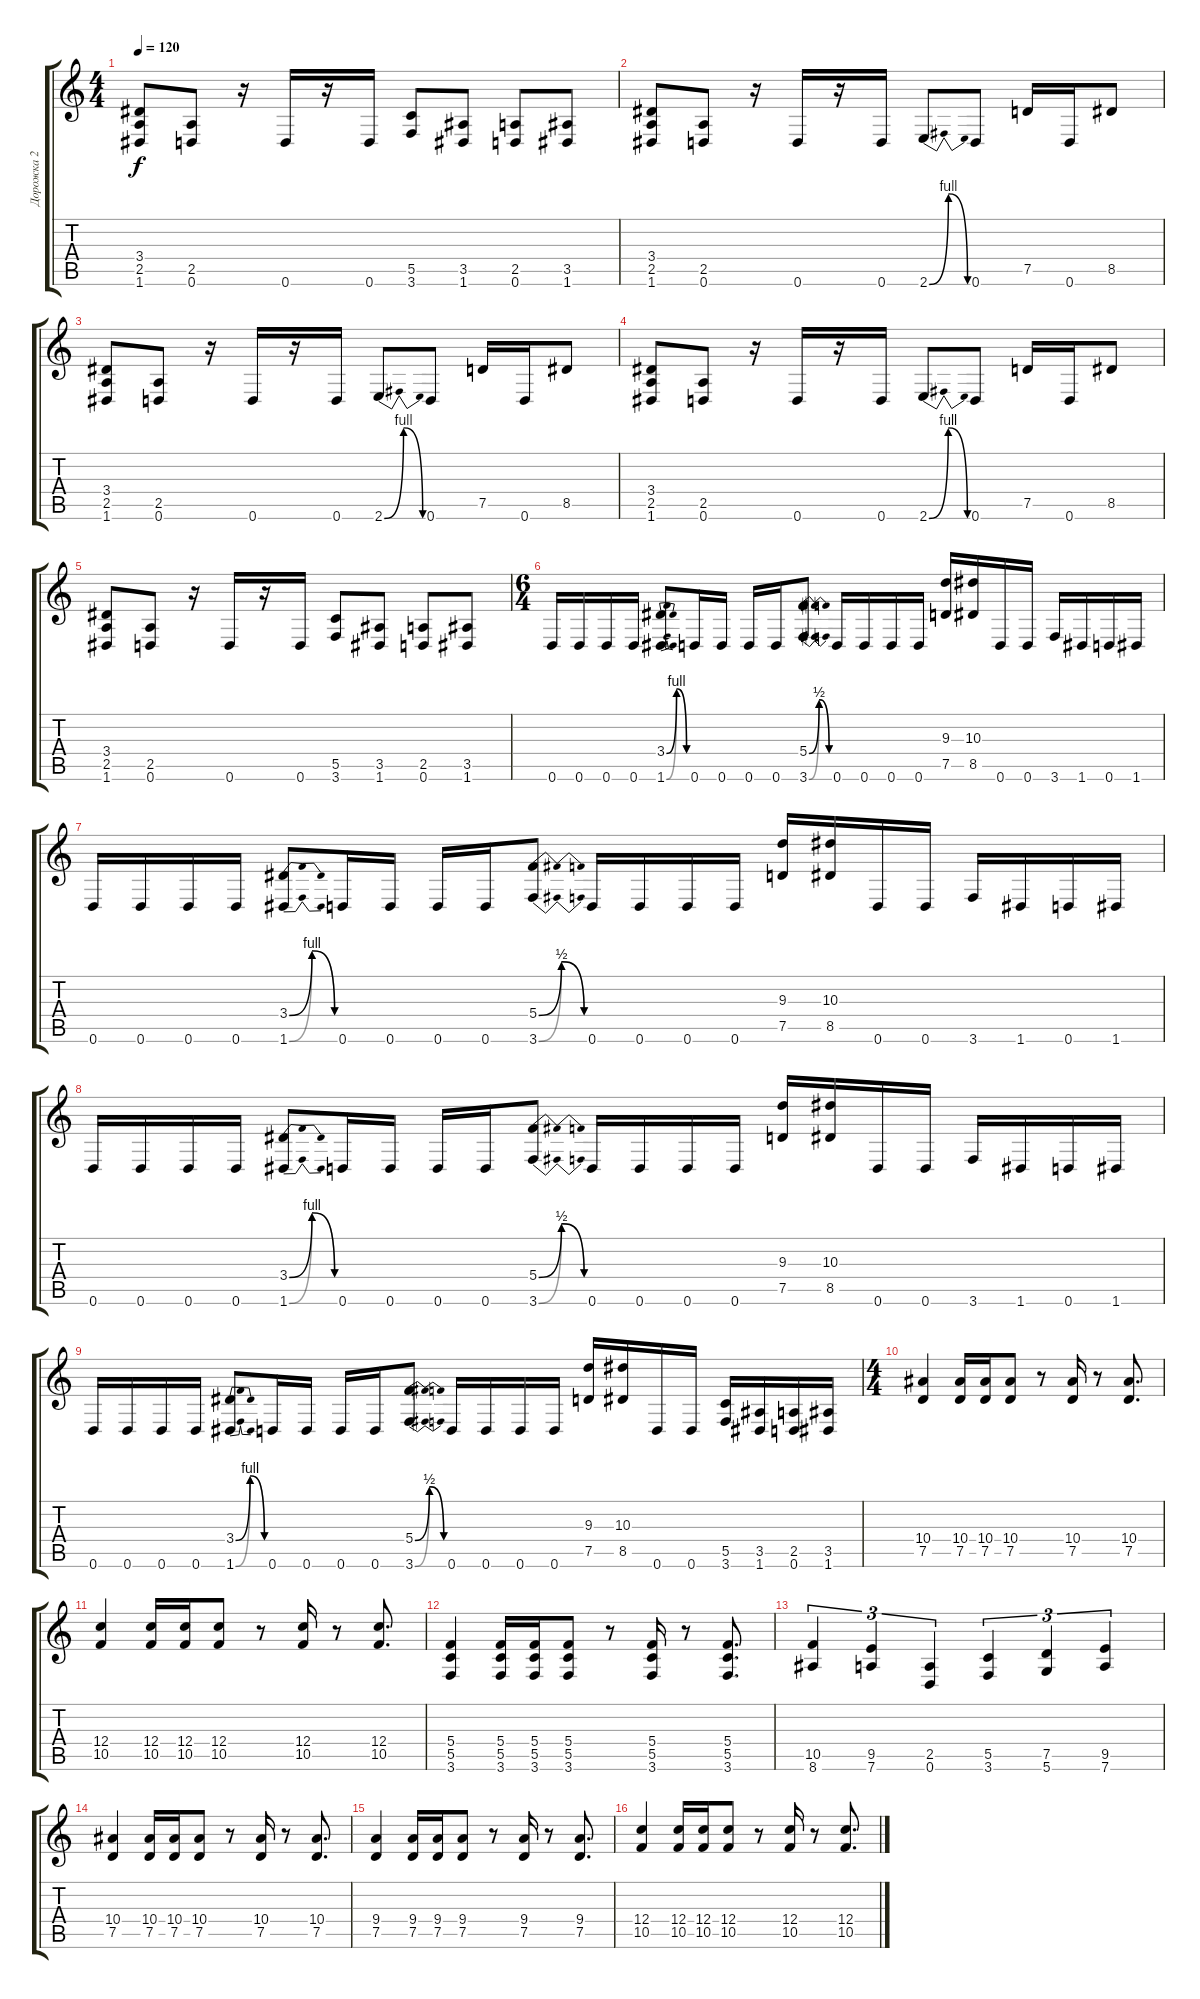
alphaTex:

\track ("Дорожка 2" "Дорожка 2") {instrument distortionguitar}
\staff {score tabs}
\tuning (D4 A3 F3 C3 G2 D2) {hide}
\ts (4 4)
\tempo 120
\clef g2
\ks c
(3.4 2.5 1.6).8{dy f} (2.5 0.6).8 r.16 0.6.16 r.16 0.6.16 (5.5 3.6).8 (3.5 1.6).8 (2.5 0.6).8 (3.5 1.6).8 |
(3.4 2.5 1.6).8 (2.5 0.6).8 r.16 0.6.16 r.16 0.6.16 2.6{be (bendrelease 0 0 15 4 30 4 60 0)}.8 0.6.8 7.5.16 0.6.16 8.5.8 |
(3.4 2.5 1.6).8 (2.5 0.6).8 r.16 0.6.16 r.16 0.6.16 2.6{be (bendrelease 0 0 15 4 30 4 60 0)}.8 0.6.8 7.5.16 0.6.16 8.5.8 |
(3.4 2.5 1.6).8 (2.5 0.6).8 r.16 0.6.16 r.16 0.6.16 2.6{be (bendrelease 0 0 15 4 30 4 60 0)}.8 0.6.8 7.5.16 0.6.16 8.5.8 |
(3.4 2.5 1.6).8 (2.5 0.6).8 r.16 0.6.16 r.16 0.6.16 (5.5 3.6).8 (3.5 1.6).8 (2.5 0.6).8 (3.5 1.6).8 |
\ts (6 4)
0.6.16 0.6.16 0.6.16 0.6.16 (3.4{be (bendrelease 0 0 30 4 30 4 60 0)} 1.6{be (bendrelease 0 0 30 4 30 4 60 0)}).8 0.6.16 0.6.16 0.6.16 0.6.16 (5.4{be (bendrelease 0 0 30 2 30 2 60 0)} 3.6{be (bendrelease 0 0 30 2 30 2 60 0)}).8 0.6.16 0.6.16 0.6.16 0.6.16 (9.3 7.5).16 (10.3 8.5).16 0.6.16 0.6.16 3.6.16 1.6.16 0.6.16 1.6.16 |
0.6.16 0.6.16 0.6.16 0.6.16 (3.4{be (bendrelease 0 0 30 4 30 4 60 0)} 1.6{be (bendrelease 0 0 30 4 30 4 60 0)}).8 0.6.16 0.6.16 0.6.16 0.6.16 (5.4{be (bendrelease 0 0 30 2 30 2 60 0)} 3.6{be (bendrelease 0 0 30 2 30 2 60 0)}).8 0.6.16 0.6.16 0.6.16 0.6.16 (9.3 7.5).16 (10.3 8.5).16 0.6.16 0.6.16 3.6.16 1.6.16 0.6.16 1.6.16 |
0.6.16 0.6.16 0.6.16 0.6.16 (3.4{be (bendrelease 0 0 30 4 30 4 60 0)} 1.6{be (bendrelease 0 0 30 4 30 4 60 0)}).8 0.6.16 0.6.16 0.6.16 0.6.16 (5.4{be (bendrelease 0 0 30 2 30 2 60 0)} 3.6{be (bendrelease 0 0 30 2 30 2 60 0)}).8 0.6.16 0.6.16 0.6.16 0.6.16 (9.3 7.5).16 (10.3 8.5).16 0.6.16 0.6.16 3.6.16 1.6.16 0.6.16 1.6.16 |
0.6.16 0.6.16 0.6.16 0.6.16 (3.4{be (bendrelease 0 0 30 4 30 4 60 0)} 1.6{be (bendrelease 0 0 30 4 30 4 60 0)}).8 0.6.16 0.6.16 0.6.16 0.6.16 (5.4{be (bendrelease 0 0 30 2 30 2 60 0)} 3.6{be (bendrelease 0 0 30 2 30 2 60 0)}).8 0.6.16 0.6.16 0.6.16 0.6.16 (9.3 7.5).16 (10.3 8.5).16 0.6.16 0.6.16 (5.5 3.6).16 (3.5 1.6).16 (2.5 0.6).16 (3.5 1.6).16 |
\ts (4 4)
(10.4 7.5).4 (10.4 7.5).16 (10.4 7.5).16 (10.4 7.5).8 r.8 (10.4 7.5).16 r.8 (10.4 7.5).8{d} |
(12.4 10.5).4 (12.4 10.5).16 (12.4 10.5).16 (12.4 10.5).8 r.8 (12.4 10.5).16 r.8 (12.4 10.5).8{d} |
(5.4 5.5 3.6).4 (5.4 5.5 3.6).16 (5.4 5.5 3.6).16 (5.4 5.5 3.6).8 r.8 (5.4 5.5 3.6).16 r.8 (5.4 5.5 3.6).8{d} |
(10.5 8.6).4{tu (3 2)} (9.5 7.6).4{tu (3 2)} (2.5 0.6).4{tu (3 2)} (5.5 3.6).4{tu (3 2)} (7.5 5.6).4{tu (3 2)} (9.5 7.6).4{tu (3 2)} |
(10.4 7.5).4 (10.4 7.5).16 (10.4 7.5).16 (10.4 7.5).8 r.8 (10.4 7.5).16 r.8 (10.4 7.5).8{d} |
(9.4 7.5).4 (9.4 7.5).16 (9.4 7.5).16 (9.4 7.5).8 r.8 (9.4 7.5).16 r.8 (9.4 7.5).8{d} |
(12.4 10.5).4 (12.4 10.5).16 (12.4 10.5).16 (12.4 10.5).8 r.8 (12.4 10.5).16 r.8 (12.4 10.5).8{d}
